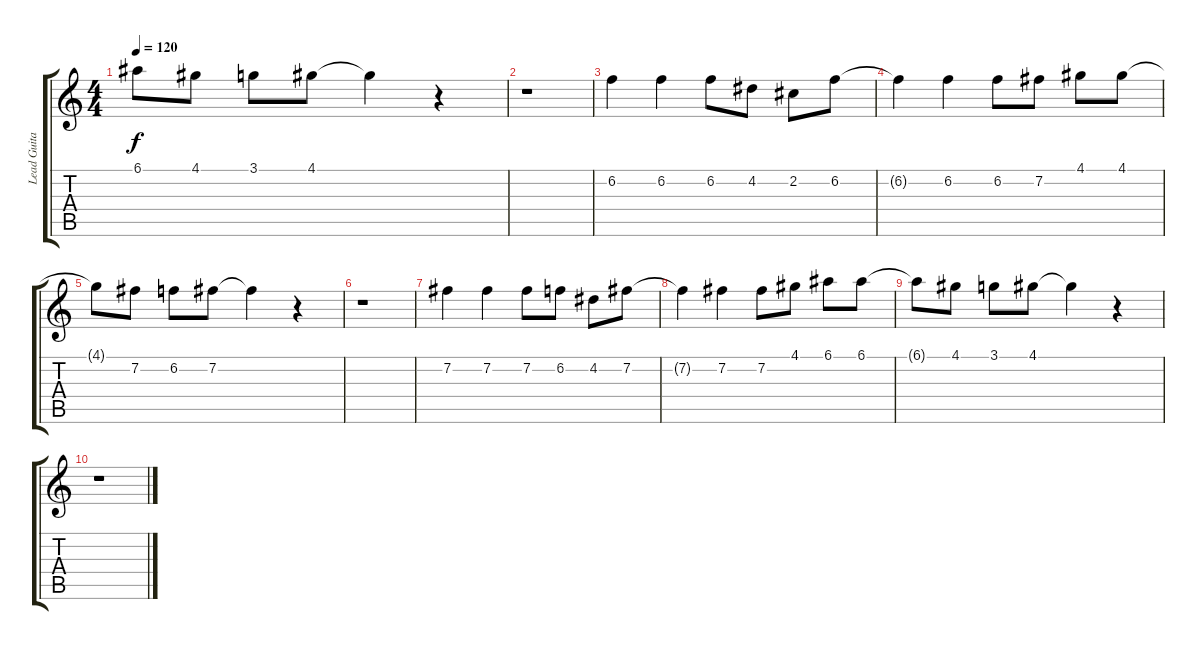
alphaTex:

\track ("Lead Guitar" "Lead Guita") {instrument electricguitarclean}
\staff {score tabs}
\tuning (E4 B3 G3 D3 A2 E2) {hide}
\ts (4 4)
\tempo 120
\clef g2
\ks c
6.1{t}.8{dy f} 4.1.8 3.1.8 4.1.8 4.1{t}.4 r.4 |
r.1 |
6.2.4{volume 11} 6.2.4{volume 11} 6.2.8{volume 11} 4.2.8{volume 11} 2.2.8{volume 13} 6.2.8{volume 13} |
6.2{t}.4 6.2.4 6.2.8 7.2.8 4.1.8 4.1.8 |
4.1{t}.8 7.2.8 6.2.8 7.2.8 7.2{t}.4 r.4 |
r.1 |
7.2.4{volume 16} 7.2.4 7.2.8 6.2.8 4.2.8 7.2.8 |
7.2{t}.4 7.2.4 7.2.8 4.1.8 6.1.8 6.1.8 |
6.1{t}.8 4.1.8 3.1.8 4.1.8 4.1{t}.4 r.4 |
r.1
